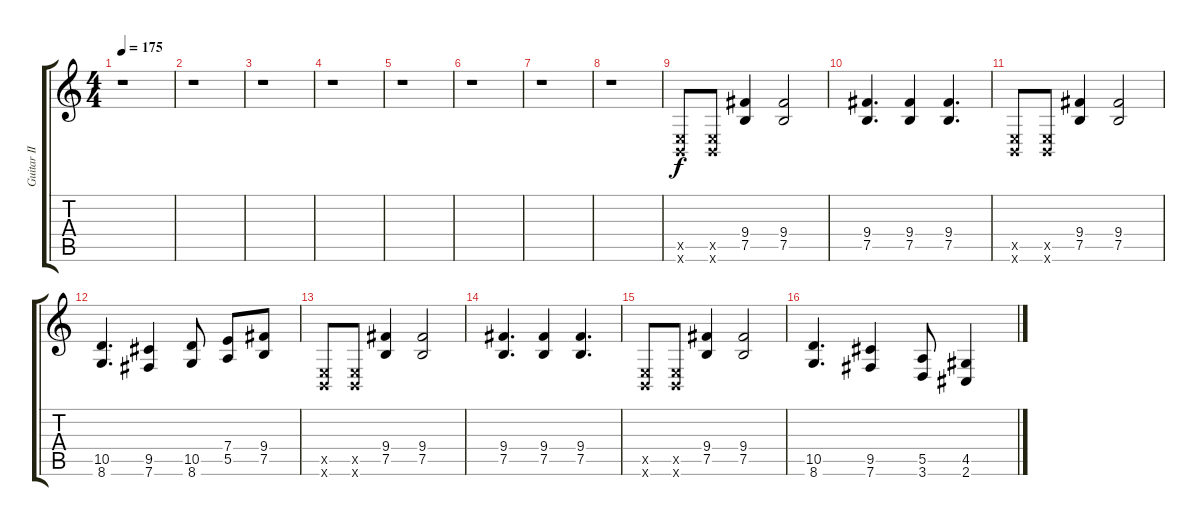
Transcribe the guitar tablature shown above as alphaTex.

\track ("Guitar II" "Guitar II") {instrument distortionguitar}
\staff {score tabs}
\tuning (B3 G3 D3 A2 E2 B1) {hide}
\ts (4 4)
\tempo 175
\clef g2
\ks c
r.1{dy f} |
r.1 |
r.1 |
r.1 |
r.1 |
r.1 |
r.1 |
r.1 |
(0.5{x} 0.6{x}).8 (0.5{x} 0.6{x}).8 (9.4 7.5).4 (9.4 7.5).2 |
(9.4 7.5).4{d} (9.4 7.5).4 (9.4 7.5).4{d} |
(0.5{x} 0.6{x}).8 (0.5{x} 0.6{x}).8 (9.4 7.5).4 (9.4 7.5).2 |
(10.5 8.6).4{d} (9.5 7.6).4 (10.5 8.6).8 (7.4 5.5).8 (9.4 7.5).8 |
(0.5{x} 0.6{x}).8 (0.5{x} 0.6{x}).8 (9.4 7.5).4 (9.4 7.5).2 |
(9.4 7.5).4{d} (9.4 7.5).4 (9.4 7.5).4{d} |
(0.5{x} 0.6{x}).8 (0.5{x} 0.6{x}).8 (9.4 7.5).4 (9.4 7.5).2 |
(10.5 8.6).4{d} (9.5 7.6).4 (5.5 3.6).8 (4.5 2.6).4
